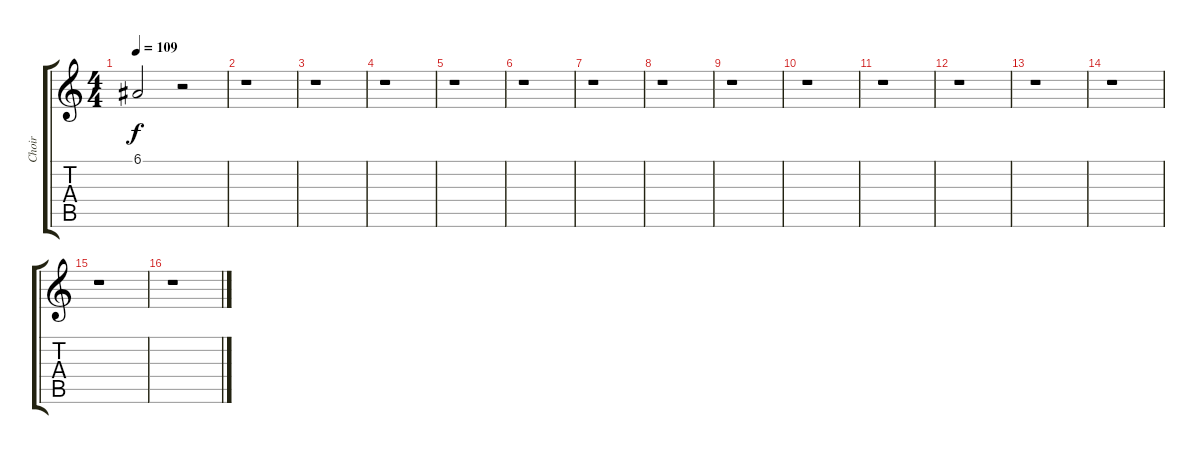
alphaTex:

\track ("Choir" "Choir") {instrument choiraahs}
\staff {score tabs}
\tuning (E4 B3 G3 D3 A2 E2) {hide}
\ts (4 4)
\tempo 109
\clef g2
\ks c
6.1{t}.2{dy f} r.2 |
r.1 |
r.1 |
r.1 |
r.1 |
r.1 |
r.1 |
r.1 |
r.1 |
r.1 |
r.1 |
r.1 |
r.1 |
r.1 |
r.1 |
r.1
